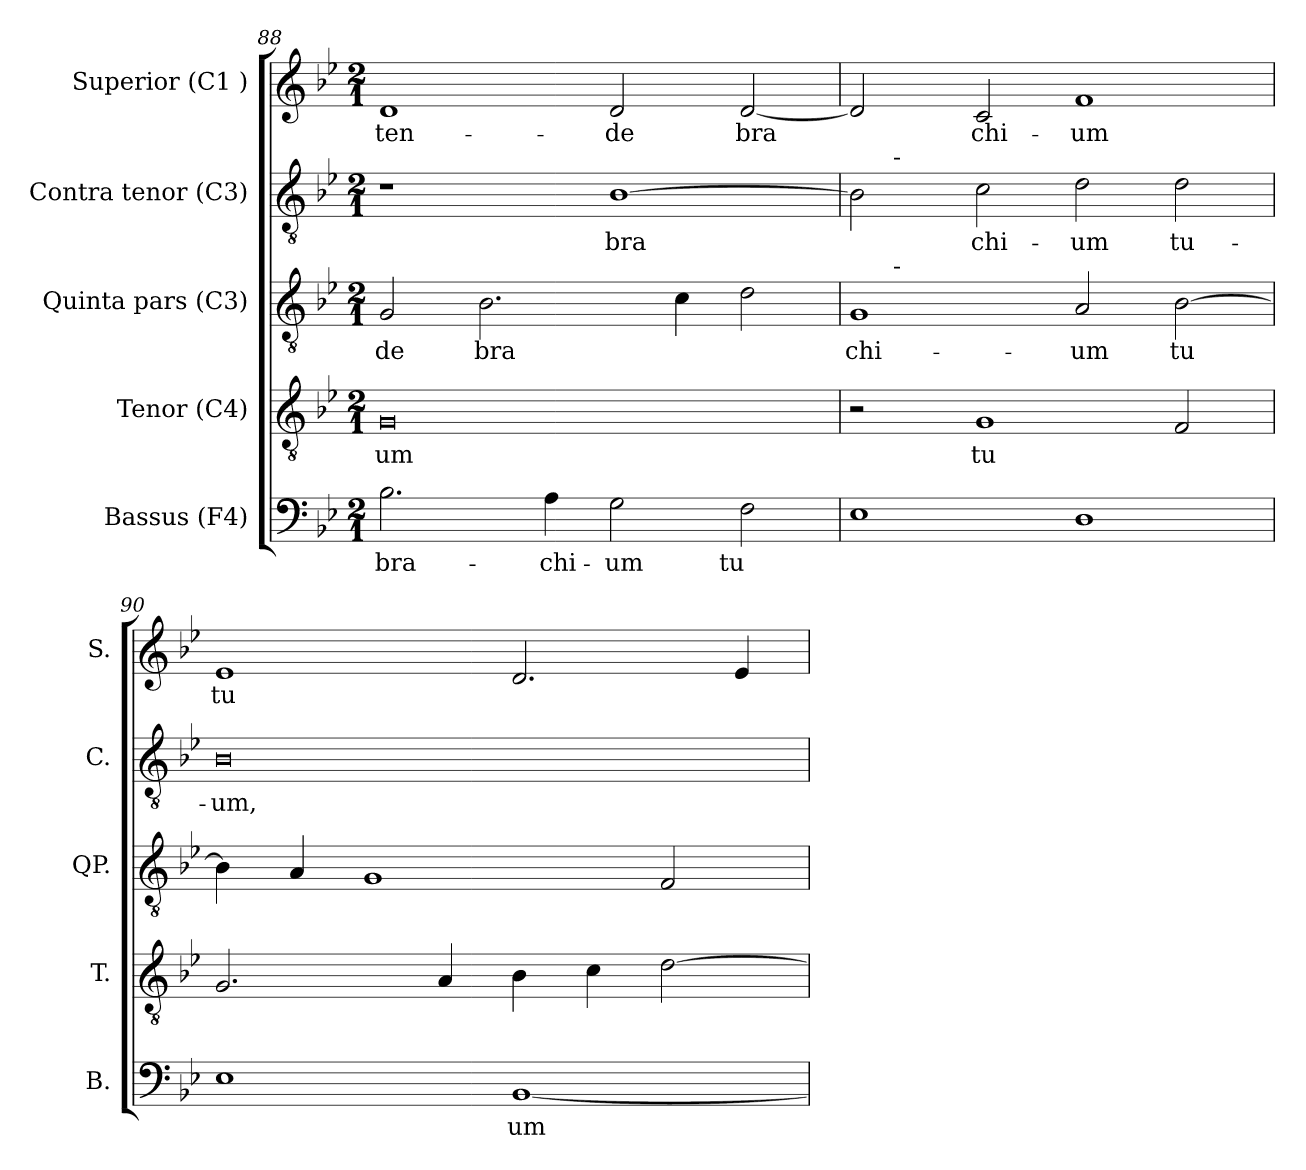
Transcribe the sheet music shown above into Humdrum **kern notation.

**kern	**text	**kern	**text	**kern	**text	**kern	**text	**kern	**text
*part5	*part5	*part4	*part4	*part3	*part3	*part2	*part2	*part1	*part1
*staff5	*staff5	*staff4	*staff4	*staff3	*staff3	*staff2	*staff2	*staff1	*staff1
*I"Bassus (F4)	*	*I"Tenor (C4)	*	*I"Quinta pars (C3)	*	*I"Contra tenor (C3)	*	*I"Superior (C1 )	*
*I'B.	*	*I'T.	*	*I'QP.	*	*I'C.	*	*I'S.	*
*clefF4	*	*clefGv2	*	*clefGv2	*	*clefGv2	*	*clefG2	*
*k[b-e-]	*	*k[b-e-]	*	*k[b-e-]	*	*k[b-e-]	*	*k[b-e-]	*
*B-:	*	*B-:	*	*B-:	*	*B-:	*	*B-:	*
*M2/1	*	*M2/1	*	*M2/1	*	*M2/1	*	*M2/1	*
=88	=88	=88	=88	=88	=88	=88	=88	=88	=88
!	!LO:LY:b:rj	!	!LO:LY:b:rj	!	!LO:LY:b:rj	!	!	!	!LO:LY:b:rj
2.B-\	bra-	0G	-um	2G/	-de	1r	.	1d	-ten-
!	!	!	!	!	!LO:LY:b:rj	!	!	!	!
.	.	.	.	2.B-\	bra-	.	.	.	.
!	!LO:LY:b:rj	!	!	!	!	!	!	!	!
4A\	-chi-	.	.	.	.	.	.	.	.
!	!LO:LY:b:rj	!	!	!	!	!	!LO:LY:b:rj	!	!LO:LY:b:rj
2G\	-um	.	.	.	.	[>1B-	bra-	2d/	-de
!	!	!	!	!	!LO:LY:b:rj	!	!	!	!
.	.	.	.	4c\	--	.	.	.	.
!	!LO:LY:b:rj	!	!	!	!LO:LY:b:rj	!	!	!	!LO:LY:b:rj
2F\	tu-	.	.	2d\	--	.	.	[>2d/	bra-
!!LO:PB:g=z
=89	=89	=89	=89	=89	=89	=89	=89	=89	=89
!	!LO:LY:b:rj	!	!	!	!LO:LY:b:rj	!	!LO:LY:b:rj	!	!LO:LY:b:rj
*	*	*	*	*^	*	*^	*	*	*
1E-	--	2r	.	1G	8ryy	-chi-	2B-\]	8ryy	--	2d/]	--
!	!	!	!	!	!	!	!	!LO:TX:a:t=-	!	!	!
!	!	!	!	!	!LO:TX:a:t=-	!	!	!	!	!	!
.	.	.	.	.	1...ryy	.	.	1...ryy	.	.	.
!	!	!	!LO:LY:b:rj	!	!	!	!	!	!LO:LY:b:rj	!	!LO:LY:b:rj
.	.	1G	tu-	.	.	.	2c\	.	-chi-	2c/	-chi-
!	!LO:LY:b:rj	!	!	!	!	!LO:LY:b:rj	!	!	!LO:LY:b:rj	!	!LO:LY:b:rj
1D	--	.	.	2A/	.	-um	2d\	.	-um	1f	-um
!	!	!	!LO:LY:b:rj	!	!	!LO:LY:b:rj	!	!	!LO:LY:b:rj	!	!
.	.	2F/	--	[>2B-\	.	tu-	2d\	.	tu-	.	.
=90	=90	=90	=90	=90	=90	=90	=90	=90	=90	=90	=90
!	!LO:LY:b:rj	!	!LO:LY:b:rj	!	!	!LO:LY:b:rj	!	!	!LO:LY:b:rj	!	!LO:LY:b:rj
*	*	*	*	*v	*v	*	*	*	*	*	*
*	*	*	*	*	*	*v	*v	*	*	*
1E-	--	2.G/	--	4B-\]	--	0B-	-um,	1e-	tu-
!	!	!	!	!	!LO:LY:b:rj	!	!	!	!
.	.	.	.	4A/	--	.	.	.	.
!	!	!	!	!	!LO:LY:b:rj	!	!	!	!
.	.	.	.	1G	--	.	.	.	.
!	!	!	!LO:LY:b:rj	!	!	!	!	!	!
.	.	4A/	--	.	.	.	.	.	.
!	!LO:LY:b:rj	!	!LO:LY:b:rj	!	!	!	!	!	!LO:LY:b:rj
[<1BB-	-um	4B-\	--	.	.	.	.	2.d/	--
!	!	!	!LO:LY:b:rj	!	!	!	!	!	!
.	.	4c\	--	.	.	.	.	.	.
!	!	!	!LO:LY:b:rj	!	!LO:LY:b:rj	!	!	!	!
.	.	[>2d\	--	2F/	--	.	.	.	.
!	!	!	!	!	!	!	!	!	!LO:LY:b:rj
.	.	.	.	.	.	.	.	4e-/	--
=	=	=	=	=	=	=	=	=	=
*-	*-	*-	*-	*-	*-	*-	*-	*-	*-
